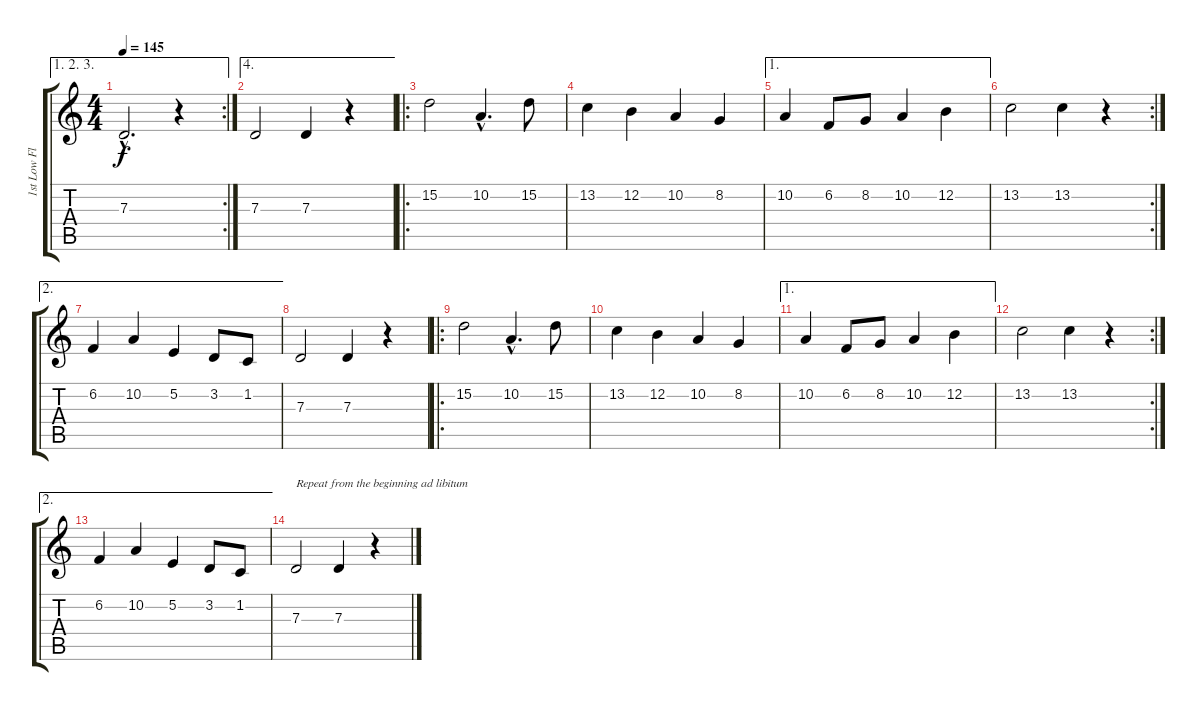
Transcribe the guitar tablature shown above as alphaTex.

\track ("1st Low Flute " "1st Low Fl") {instrument recorder}
\staff {score tabs}
\tuning (E4 B3 G3 D3 A2 E2) {hide}
\ae (1 2 3)
\rc 2
\ts (4 4)
\tempo 145
\clef g2
\ks c
7.3{hac}.2{d dy f} r.4 |
\ae 4
7.3.2 7.3.4 r.4 |
\ro
15.2.2 10.2{hac}.4{d} 15.2.8 |
13.2.4 12.2.4 10.2.4 8.2.4 |
\ae 1
10.2.4 6.2.8 8.2.8 10.2.4 12.2.4 |
\rc 2
13.2.2 13.2.4 r.4 |
\ae 2
6.2.4 10.2.4 5.2.4 3.2.8 1.2.8 |
7.3.2 7.3.4 r.4 |
\ro
15.2.2 10.2{hac}.4{d} 15.2.8 |
13.2.4 12.2.4 10.2.4 8.2.4 |
\ae 1
10.2.4 6.2.8 8.2.8 10.2.4 12.2.4 |
\rc 2
13.2.2 13.2.4 r.4 |
\ae 2
6.2.4 10.2.4 5.2.4 3.2.8 1.2.8 |
7.3.2{txt "Repeat from the beginning ad libitum"} 7.3.4 r.4
